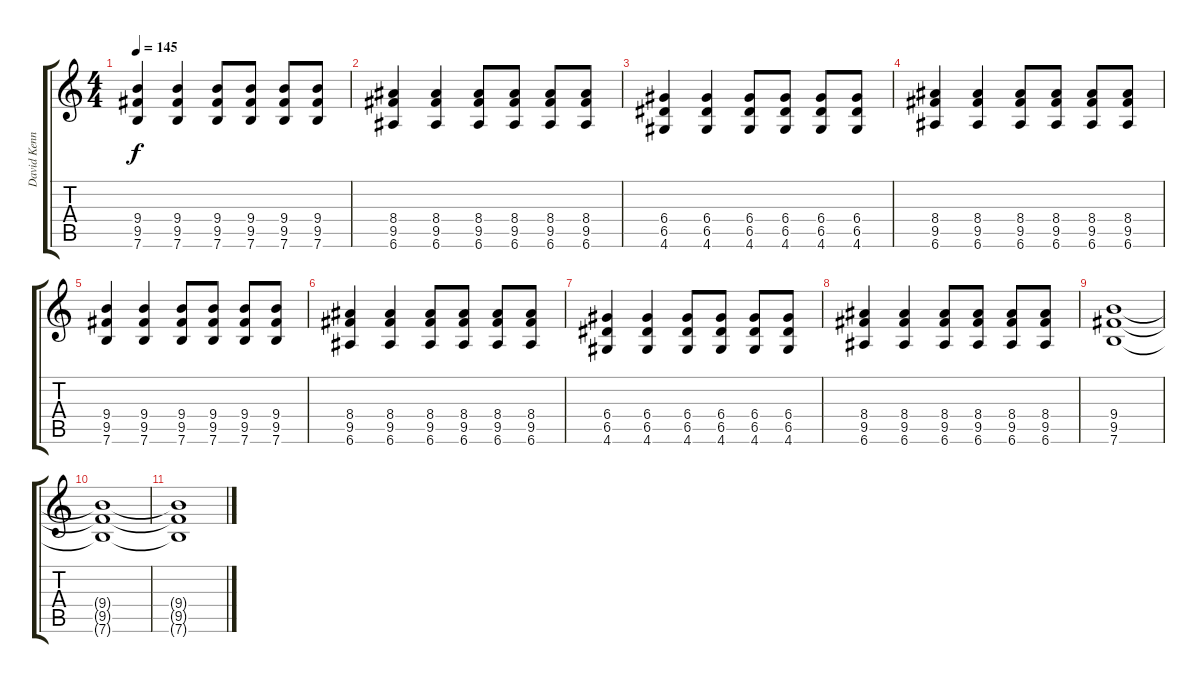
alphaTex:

\track ("David Kennedy" "David Kenn") {instrument overdrivenguitar}
\staff {score tabs}
\tuning (E4 B3 G3 D3 A2 E2) {hide}
\ts (4 4)
\tempo 145
\clef g2
\ks c
(9.4 9.5 7.6).4{dy f} (9.4 9.5 7.6).4 (9.4 9.5 7.6).8 (9.4 9.5 7.6).8 (9.4 9.5 7.6).8 (9.4 9.5 7.6).8 |
(8.4 9.5 6.6).4 (8.4 9.5 6.6).4 (8.4 9.5 6.6).8 (8.4 9.5 6.6).8 (8.4 9.5 6.6).8 (8.4 9.5 6.6).8 |
(6.4 6.5 4.6).4 (6.4 6.5 4.6).4 (6.4 6.5 4.6).8 (6.4 6.5 4.6).8 (6.4 6.5 4.6).8 (6.4 6.5 4.6).8 |
(8.4 9.5 6.6).4 (8.4 9.5 6.6).4 (8.4 9.5 6.6).8 (8.4 9.5 6.6).8 (8.4 9.5 6.6).8 (8.4 9.5 6.6).8 |
(9.4 9.5 7.6).4 (9.4 9.5 7.6).4 (9.4 9.5 7.6).8 (9.4 9.5 7.6).8 (9.4 9.5 7.6).8 (9.4 9.5 7.6).8 |
(8.4 9.5 6.6).4 (8.4 9.5 6.6).4 (8.4 9.5 6.6).8 (8.4 9.5 6.6).8 (8.4 9.5 6.6).8 (8.4 9.5 6.6).8 |
(6.4 6.5 4.6).4 (6.4 6.5 4.6).4 (6.4 6.5 4.6).8 (6.4 6.5 4.6).8 (6.4 6.5 4.6).8 (6.4 6.5 4.6).8 |
(8.4 9.5 6.6).4 (8.4 9.5 6.6).4 (8.4 9.5 6.6).8 (8.4 9.5 6.6).8 (8.4 9.5 6.6).8 (8.4 9.5 6.6).8 |
(9.4 9.5 7.6).1 |
(9.4{t} 9.5{t} 7.6{t}).1{volume 11} |
(9.4{t} 9.5{t} 7.6{t}).1{volume 0}
